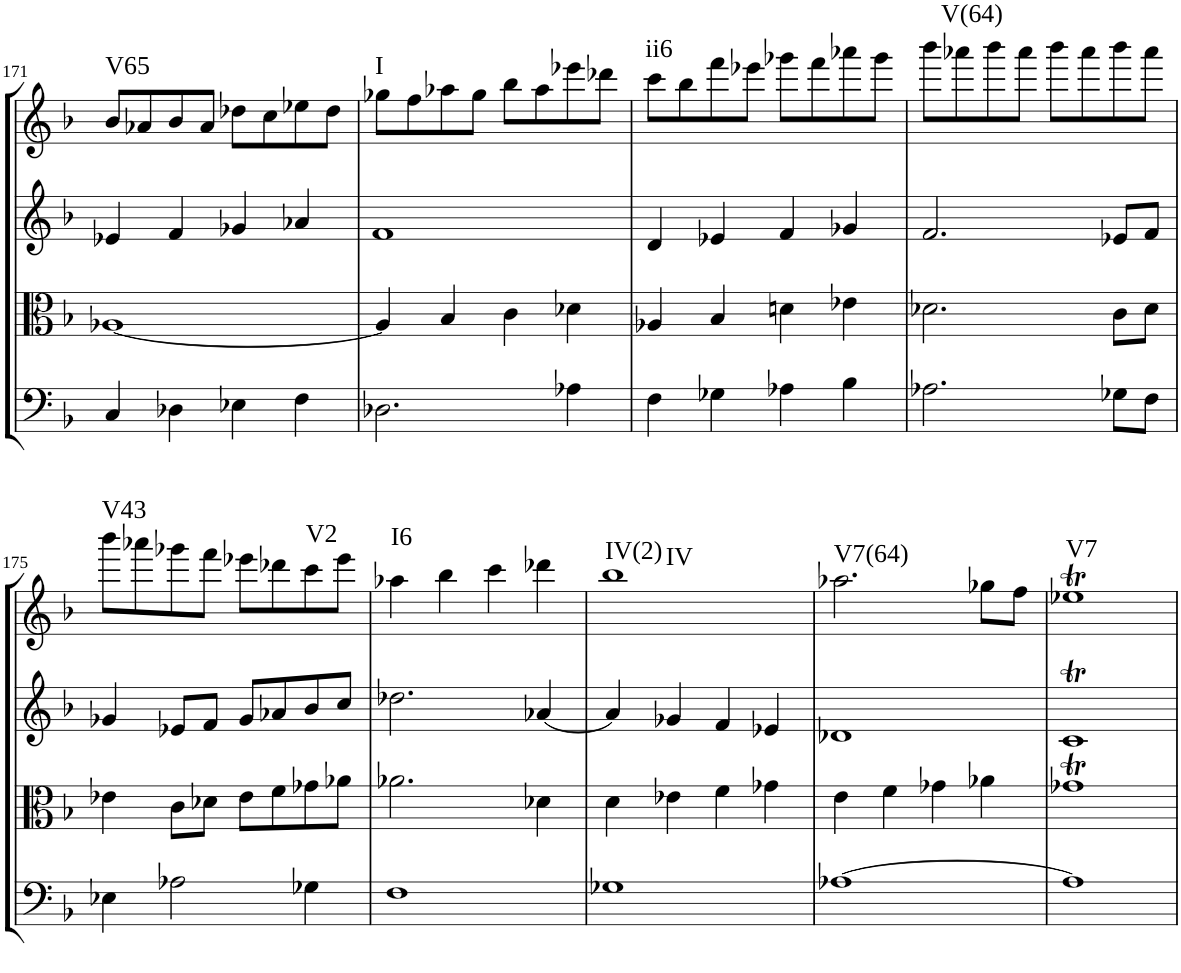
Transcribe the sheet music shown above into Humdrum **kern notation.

**kern	**kern	**kern	**kern	**harte
*part4	*part3	*part2	*part1	*part1
*staff4	*staff3	*staff2	*staff1	*
*I"Cello	*I"Viola	*I"2nd Violin	*I"1st Violin	*
*	*I'Vla	*I'Vln	*I'Vln	*
!!LO:PB:g=z
*clefF4	*clefC3	*clefG2	*clefG2	*
*k[b-]	*k[b-]	*k[b-]	*k[b-]	*
*M4/4	*M4/4	*M4/4	*M4/4	*
*met(c)	*met(c)	*met(c)	*met(c)	*
=171	=171	=171	=171	=171
!	!	!	!	!LO:H:kt=V65
4C/	[1A-X	4e-X/	8b-/L	N
.	.	.	8a-X/	.
4D-X\	.	4f/	8b-/	.
.	.	.	8a-/J	.
4E-X\	.	4g-X/	8dd-X\L	.
.	.	.	8cc\	.
4F\	.	4a-X/	8ee-X\	.
.	.	.	8dd-\J	.
=172	=172	=172	=172	=172
!	!	!	!	!LO:H:kt=I
2.D-X\	4A-/]	1f	8gg-X\L	N
.	.	.	8ff\	.
.	4B-/	.	8aa-X\	.
.	.	.	8gg-\J	.
.	4c\	.	8bb-\L	.
.	.	.	8aa-\	.
4A-X\	4d-X\	.	8eee-X\	.
.	.	.	8ddd-X\J	.
=173	=173	=173	=173	=173
!	!	!	!	!LO:H:kt=ii6
4F\	4A-X/	4d/	8ccc\L	N
.	.	.	8bb-\	.
4G-X\	4B-/	4e-X/	8fff\	.
.	.	.	8eee-X\J	.
4A-X\	4dn\	4f/	8ggg-X\L	.
.	.	.	8fff\	.
4B-\	4e-X\	4g-X/	8aaa-X\	.
.	.	.	8ggg-\J	.
=174	=174	=174	=174	=174
2.A-X\	2.d-X\	2.f/	8bbb-\L	.
!	!	!	!	!LO:H:kt=V(64)
.	.	.	8aaa-X\	N
.	.	.	8bbb-\	.
.	.	.	8aaa-\J	.
.	.	.	8bbb-\L	.
.	.	.	8aaa-\	.
8G-X\L	8c\L	8e-X/L	8bbb-\	.
8F\J	8d-\J	8f/J	8aaa-\J	.
!!LO:LB:g=z
=175	=175	=175	=175	=175
!	!	!	!	!LO:H:kt=V43
4E-X\	4e-X\	4g-X/	8bbb-\L	N
.	.	.	8aaa-X\	.
2A-X\	8c\L	8e-X/L	8ggg-X\	.
.	8d-X\J	8f/J	8fff\J	.
.	8e-\L	8g-/L	8eee-X\L	.
.	8f\	8a-X/	8ddd-X\	.
!	!	!	!	!LO:H:kt=V2
4G-X\	8g-X\	8b-/	8ccc\	N
.	8a-X\J	8cc/J	8eee-\J	.
=176	=176	=176	=176	=176
!	!	!	!	!LO:H:kt=I6
1F	2.a-X\	2.dd-X\	4aa-X\	N
.	.	.	4bb-\	.
.	.	.	4ccc\	.
.	4d-X\	[4a-X/	4ddd-X\	.
=177	=177	=177	=177	=177
!	!	!	!	!LO:H:n=1:kt=IV(2)
!	!	!	!	!LO:H:n=2:kt=IV
1G-X	4d\	4a-/]	1bb-	N N
.	4e-X\	4g-X/	.	.
.	4f\	4f/	.	.
.	4g-X\	4e-X/	.	.
=178	=178	=178	=178	=178
!	!	!	!	!LO:H:kt=V7(64)
[1A-X	4e\	1d-X	2.aa-X\	N
.	4f\	.	.	.
.	4g-X\	.	.	.
.	4a-X\	.	8gg-X\L	.
.	.	.	8ff\J	.
=179	=179	=179	=179	=179
!	!	!	!	!LO:H:kt=V7
1A-]	1g-XT	1cT	1ee-XT	N
=	=	=	=	=
*-	*-	*-	*-	*-
